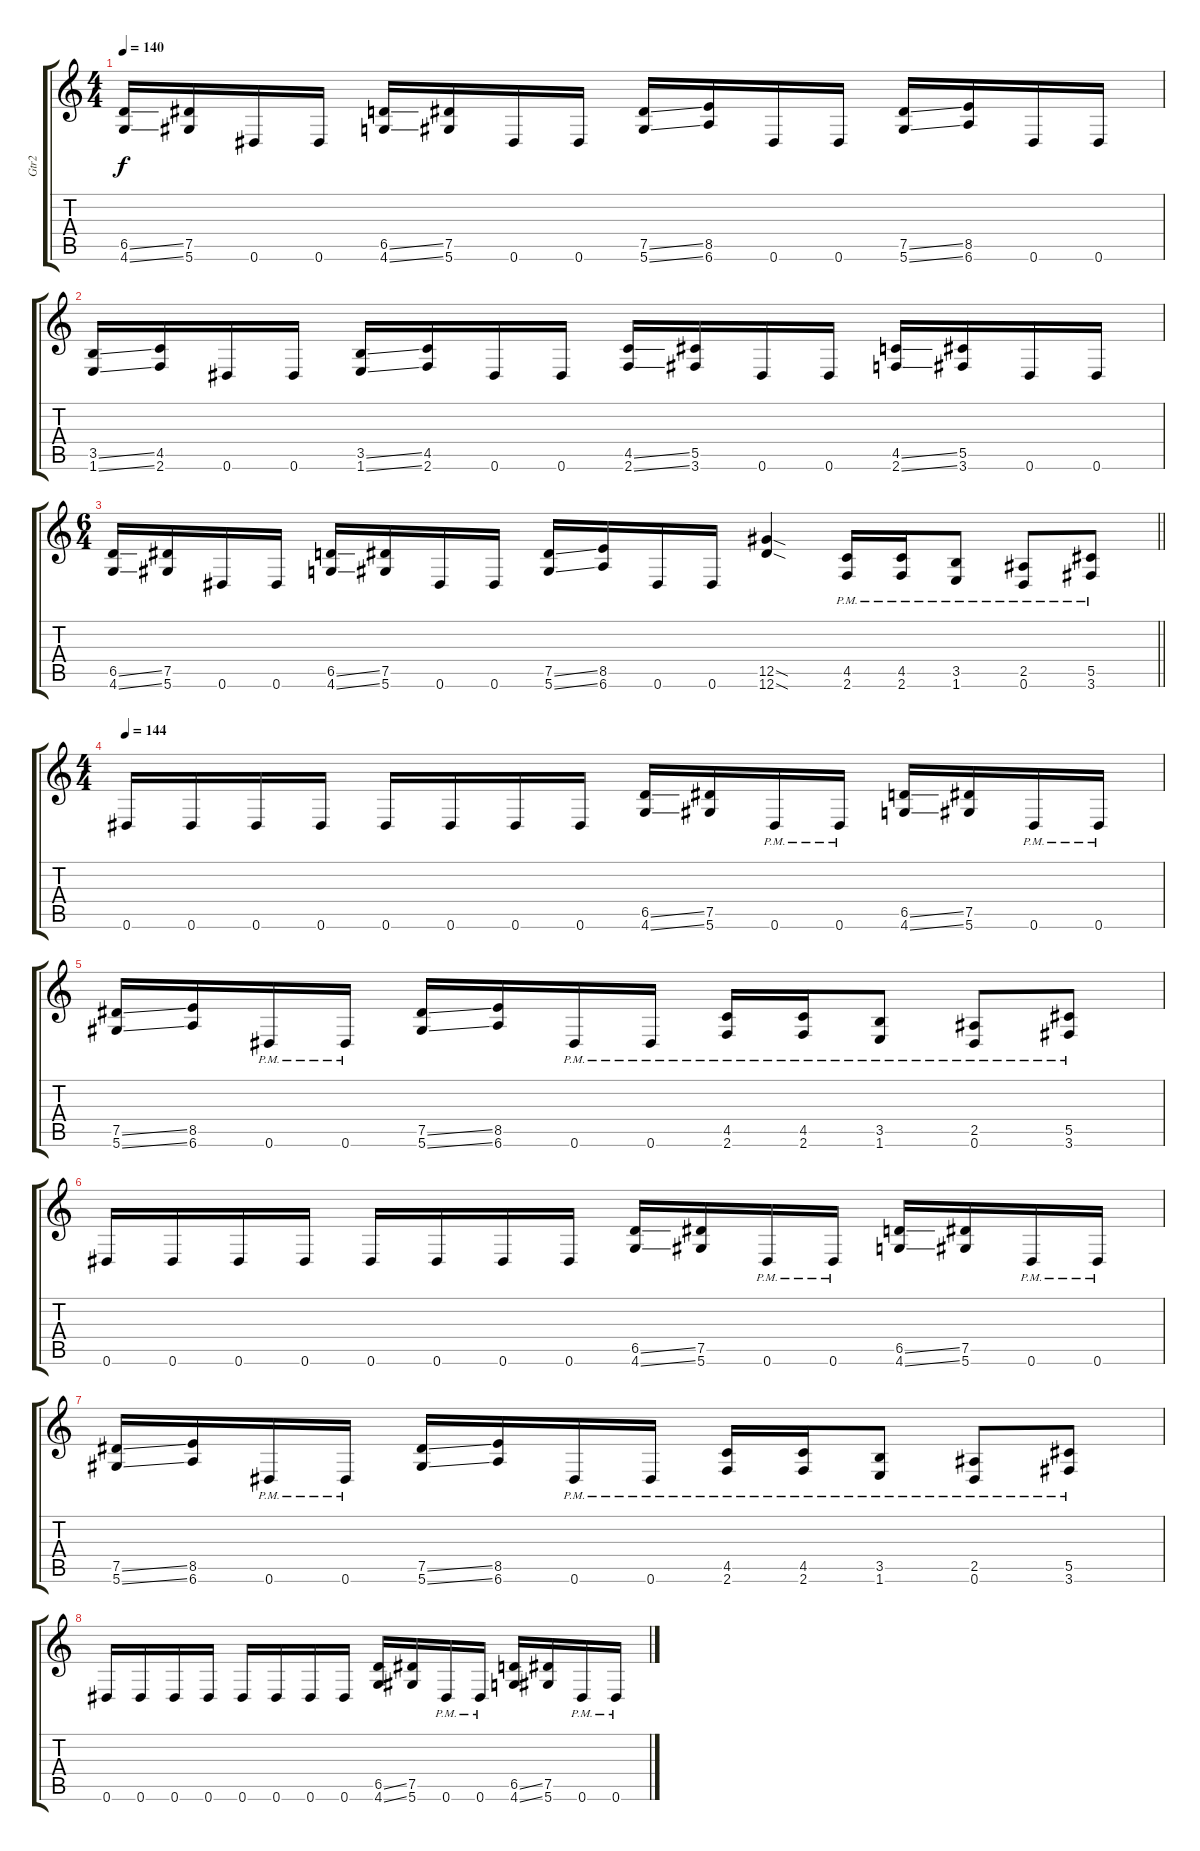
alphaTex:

\track ("Gtr2" "Gtr2") {instrument distortionguitar}
\staff {score tabs}
\tuning (Eb4 Bb3 Gb3 Db3 Ab2 Eb2) {hide}
\ts (4 4)
\tempo 140
\clef g2
\ks c
(6.5{ss} 4.6{ss}).16{dy f} (7.5 5.6).16 0.6.16 0.6.16 (6.5{ss} 4.6{ss}).16 (7.5 5.6).16 0.6.16 0.6.16 (7.5{ss} 5.6{ss}).16 (8.5 6.6).16 0.6.16 0.6.16 (7.5{ss} 5.6{ss}).16 (8.5 6.6).16 0.6.16 0.6.16 |
(3.5{ss} 1.6{ss}).16 (4.5 2.6).16 0.6.16 0.6.16 (3.5{ss} 1.6{ss}).16 (4.5 2.6).16 0.6.16 0.6.16 (4.5{ss} 2.6{ss}).16 (5.5 3.6).16 0.6.16 0.6.16 (4.5{ss} 2.6{ss}).16 (5.5 3.6).16 0.6.16 0.6.16 |
\ts (6 4)
\barLineRight lightlight
(6.5{ss} 4.6{ss}).16 (7.5 5.6).16 0.6.16 0.6.16 (6.5{ss} 4.6{ss}).16 (7.5 5.6).16 0.6.16 0.6.16 (7.5{ss} 5.6{ss}).16 (8.5 6.6).16 0.6.16 0.6.16 (12.5{sod} 12.6{sod}).4{balance 16} (4.5{pm} 2.6{pm}).16 (4.5{pm} 2.6{pm}).16 (3.5{pm} 1.6{pm}).8 (2.5{pm} 0.6{pm}).8 (5.5{pm} 3.6{pm}).8 |
\ts (4 4)
\tempo 144
0.6.16 0.6.16 0.6.16 0.6.16 0.6.16 0.6.16 0.6.16 0.6.16 (6.5{ss} 4.6{ss}).16 (7.5 5.6).16 0.6{pm}.16 0.6{pm}.16 (6.5{ss} 4.6{ss}).16 (7.5 5.6).16 0.6{pm}.16 0.6{pm}.16 |
(7.5{ss} 5.6{ss}).16 (8.5 6.6).16 0.6{pm}.16 0.6{pm}.16 (7.5{ss} 5.6{ss}).16 (8.5 6.6).16 0.6{pm}.16 0.6{pm}.16 (4.5{pm} 2.6{pm}).16 (4.5{pm} 2.6{pm}).16 (3.5{pm} 1.6{pm}).8 (2.5{pm} 0.6{pm}).8 (5.5{pm} 3.6{pm}).8 |
0.6.16 0.6.16 0.6.16 0.6.16 0.6.16 0.6.16 0.6.16 0.6.16 (6.5{ss} 4.6{ss}).16 (7.5 5.6).16 0.6{pm}.16 0.6{pm}.16 (6.5{ss} 4.6{ss}).16 (7.5 5.6).16 0.6{pm}.16 0.6{pm}.16 |
(7.5{ss} 5.6{ss}).16 (8.5 6.6).16 0.6{pm}.16 0.6{pm}.16 (7.5{ss} 5.6{ss}).16 (8.5 6.6).16 0.6{pm}.16 0.6{pm}.16 (4.5{pm} 2.6{pm}).16 (4.5{pm} 2.6{pm}).16 (3.5{pm} 1.6{pm}).8 (2.5{pm} 0.6{pm}).8 (5.5{pm} 3.6{pm}).8 |
0.6.16 0.6.16 0.6.16 0.6.16 0.6.16 0.6.16 0.6.16 0.6.16 (6.5{ss} 4.6{ss}).16 (7.5 5.6).16 0.6{pm}.16 0.6{pm}.16 (6.5{ss} 4.6{ss}).16 (7.5 5.6).16 0.6{pm}.16 0.6{pm}.16
